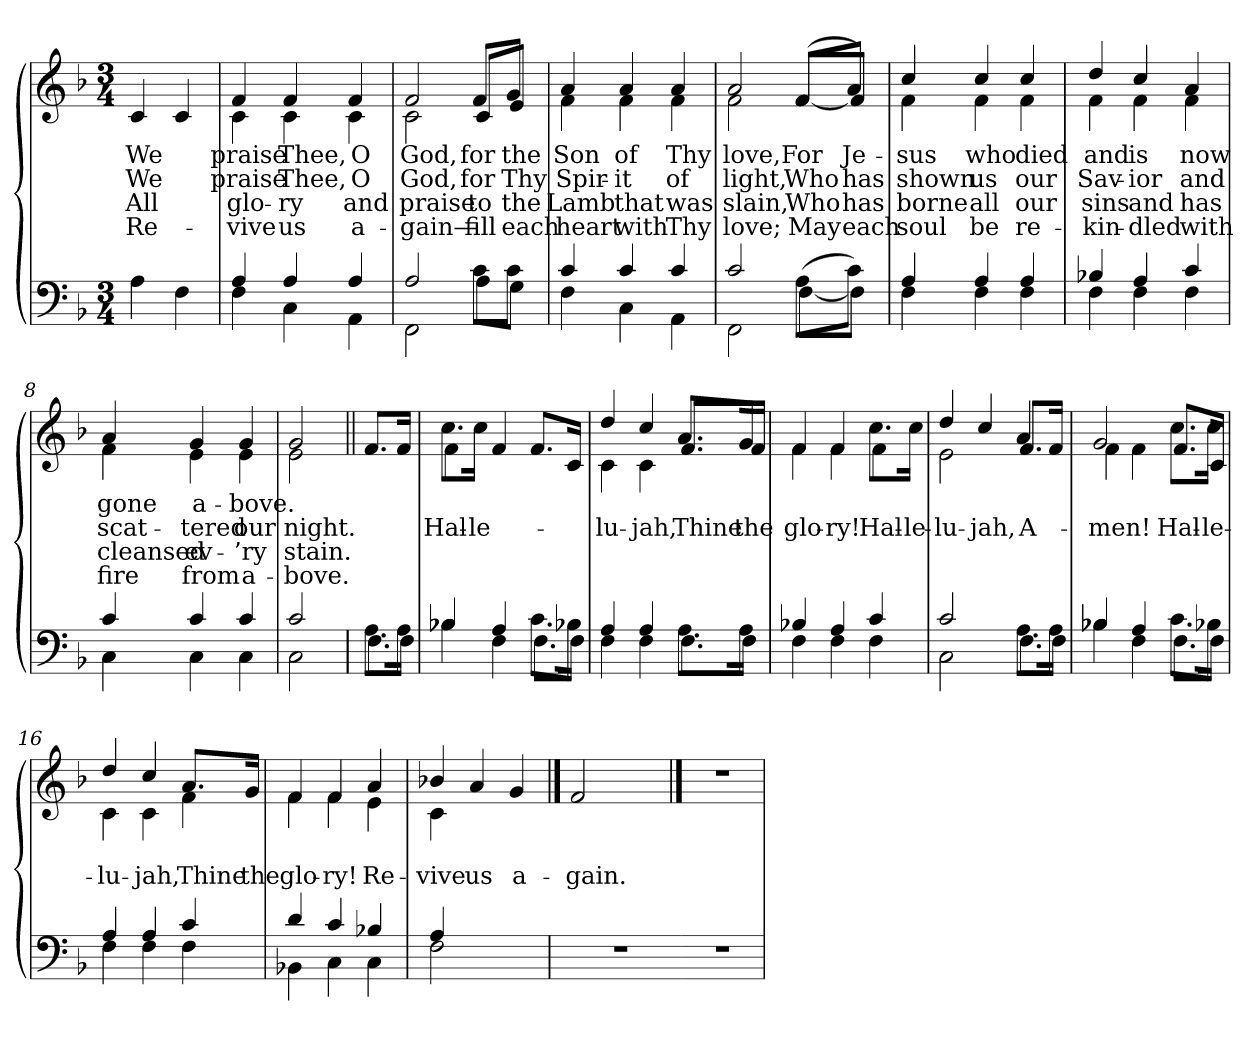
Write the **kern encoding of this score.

**kern	**kern	**text	**text	**text	**text
*part2	*part1	*part1	*part1	*part1	*part1
*staff2	*staff1	*staff1	*staff1	*staff1	*staff1
*clefF4	*clefG2	*	*	*	*
*k[b-]	*k[b-]	*	*	*	*
*F:	*F:	*	*	*	*
*M3/4	*M3/4	*	*	*	*
=1	=1	=1	=1	=1	=1
*^	*^	*	*	*	*
4A	4ryy	4c	4ryy	We	We	All	Re-
4ryy	4F	4ryy	4c	.	.	.	.
=2	=2	=2	=2	=2	=2	=2	=2
4A	4F	4f	4c	praise	praise	glo-	-vive
4A	4C	4f	4c	Thee,	Thee,	-ry	us
4A	4AA	4f	4c	O	O	and	a-
=3	=3	=3	=3	=3	=3	=3	=3
2A	2FF	2f	2c	God,	God,	praise	-gain—
8c\L	8A\L	8f/L	8c/L	for	for	to	fill
8c\J	8G\J	8g/J	8e/J	the	Thy	the	each
=4	=4	=4	=4	=4	=4	=4	=4
4c	4F	4a	4f	Son	Spir-	Lamb	heart
4c	4C	4a	4f	of	-it	that	with
4c	4AA	4a	4f	Thy	of	was	Thy
=5	=5	=5	=5	=5	=5	=5	=5
2c	2FF	2a	2f	love,	light,	slain,	love;
(8A\L	[8F\L	(8f/L	[8f/L	For	Who	Who	May
8c\J)	8F\J]	8a/J)	8f/J]	Je-	has	has	each
=6	=6	=6	=6	=6	=6	=6	=6
4A	4F	4cc	4f	-sus	shown	borne	soul
4A	4F	4cc	4f	who	us	all	be
4A	4F	4cc	4f	died	our	our	re-
=7	=7	=7	=7	=7	=7	=7	=7
4B-X	4F	4dd	4f	and	Sav-	sins	-kin-
4A	4F	4cc	4f	is	-ior	and	-dled
4c	4F	4a	4f	now	and	has	with
=8	=8	=8	=8	=8	=8	=8	=8
4c	4C	4a	4f	gone	scat-	cleansed	fire
4c	4C	4g	4e	a-	-tered	ev-	from
4c	4C	4g	4e	-bove.	our	-’ry	a-
=9	=9	=9	=9	=9	=9	=9	=9
2c	2C	2g	2e	.	night.	stain.	-bove.
*	*	*v	*v	*	*	*	*
=10	=10	=10||	=10||	=10||	=10||	=10||
8.A\L	8.F\L	8.f/L	.	.	.	.
16A\Jk	16F\Jk	16f/Jk	.	.	.	.
=11	=11	=11	=11	=11	=11	=11
*	*	*^	*	*	*	*
4B-X	4B-X	8.cc\L	4f	.	Hal-	.	.
.	.	16cc\Jk	.	.	-le-	.	.
4A	4F	2ryy	4f	.	.	.	.
8.c\L	8.F\L	.	8.f/L	.	.	.	.
16B-X\Jk	16F\Jk	.	16c/Jk	.	.	.	.
=12	=12	=12	=12	=12	=12	=12	=12
4A	4F	4dd	4c	.	-lu-	.	.
4A	4F	4cc	4c	.	-jah,	.	.
8.A\L	8.F\L	8.a/L	8.f/L	.	Thine	.	.
16A\Jk	16F\Jk	16g/Jk	16f/Jk	.	the	.	.
=13	=13	=13	=13	=13	=13	=13	=13
4B-X	4F	4f	4f	.	glo-	.	.
4A	4F	4f	4f	.	-ry!	.	.
4c	4F	8.cc\L	4f	.	Hal-	.	.
.	.	16cc\Jk	.	.	-le-	.	.
=14	=14	=14	=14	=14	=14	=14	=14
2c	2C	4dd	2e	.	-lu-	.	.
.	.	4cc	.	.	-jah,	.	.
8.A\L	8.F\L	4a	8.f/L	.	A-	.	.
16A\Jk	16F\Jk	.	16f/Jk	.	.	.	.
=15	=15	=15	=15	=15	=15	=15	=15
4B-X	4B-X	2g	4f	.	-men!	.	.
4A	4F	.	4f	.	.	.	.
8.c\L	8.F\L	8.cc\L	8.f/L	.	Hal-	.	.
16B-X\Jk	16F\Jk	16cc\Jk	16c/Jk	.	-le-	.	.
=16	=16	=16	=16	=16	=16	=16	=16
4A	4F	4dd	4c	.	-lu-	.	.
4A	4F	4cc	4c	.	-jah,	.	.
4c	4F	8.a/L	4f	.	Thine	.	.
.	.	16g/Jk	.	.	the	.	.
=17	=17	=17	=17	=17	=17	=17	=17
4d	4BB-X	4f	4f	.	glo-	.	.
4c	4C	4f	4f	.	-ry!	.	.
4B-X	4C	4a	4e	.	Re-	.	.
=18	=18	=18	=18	=18	=18	=18	=18
!LO:N:vis=4	!	!	!LO:N:vis=4	!	!	!	!
2A	2F	4b-X	2c	.	-vive	.	.
.	.	4a	.	.	us	.	.
4ryy	4ryy	4g	4ryy	.	a-	.	.
=19	=19	==19	==19	==19	==19	==19	==19
!	!	!LO:N:vis=4	!	!	!	!	!
*v	*v	*	*	*	*	*	*
*	*v	*v	*	*	*	*
2.r	2f	.	-gain.	.	.
.	4ryy	.	.	.	.
=20	==20	==20	==20	==20	==20
2.r	2.r	.	.	.	.
=	=	=	=	=	=
*-	*-	*-	*-	*-	*-
